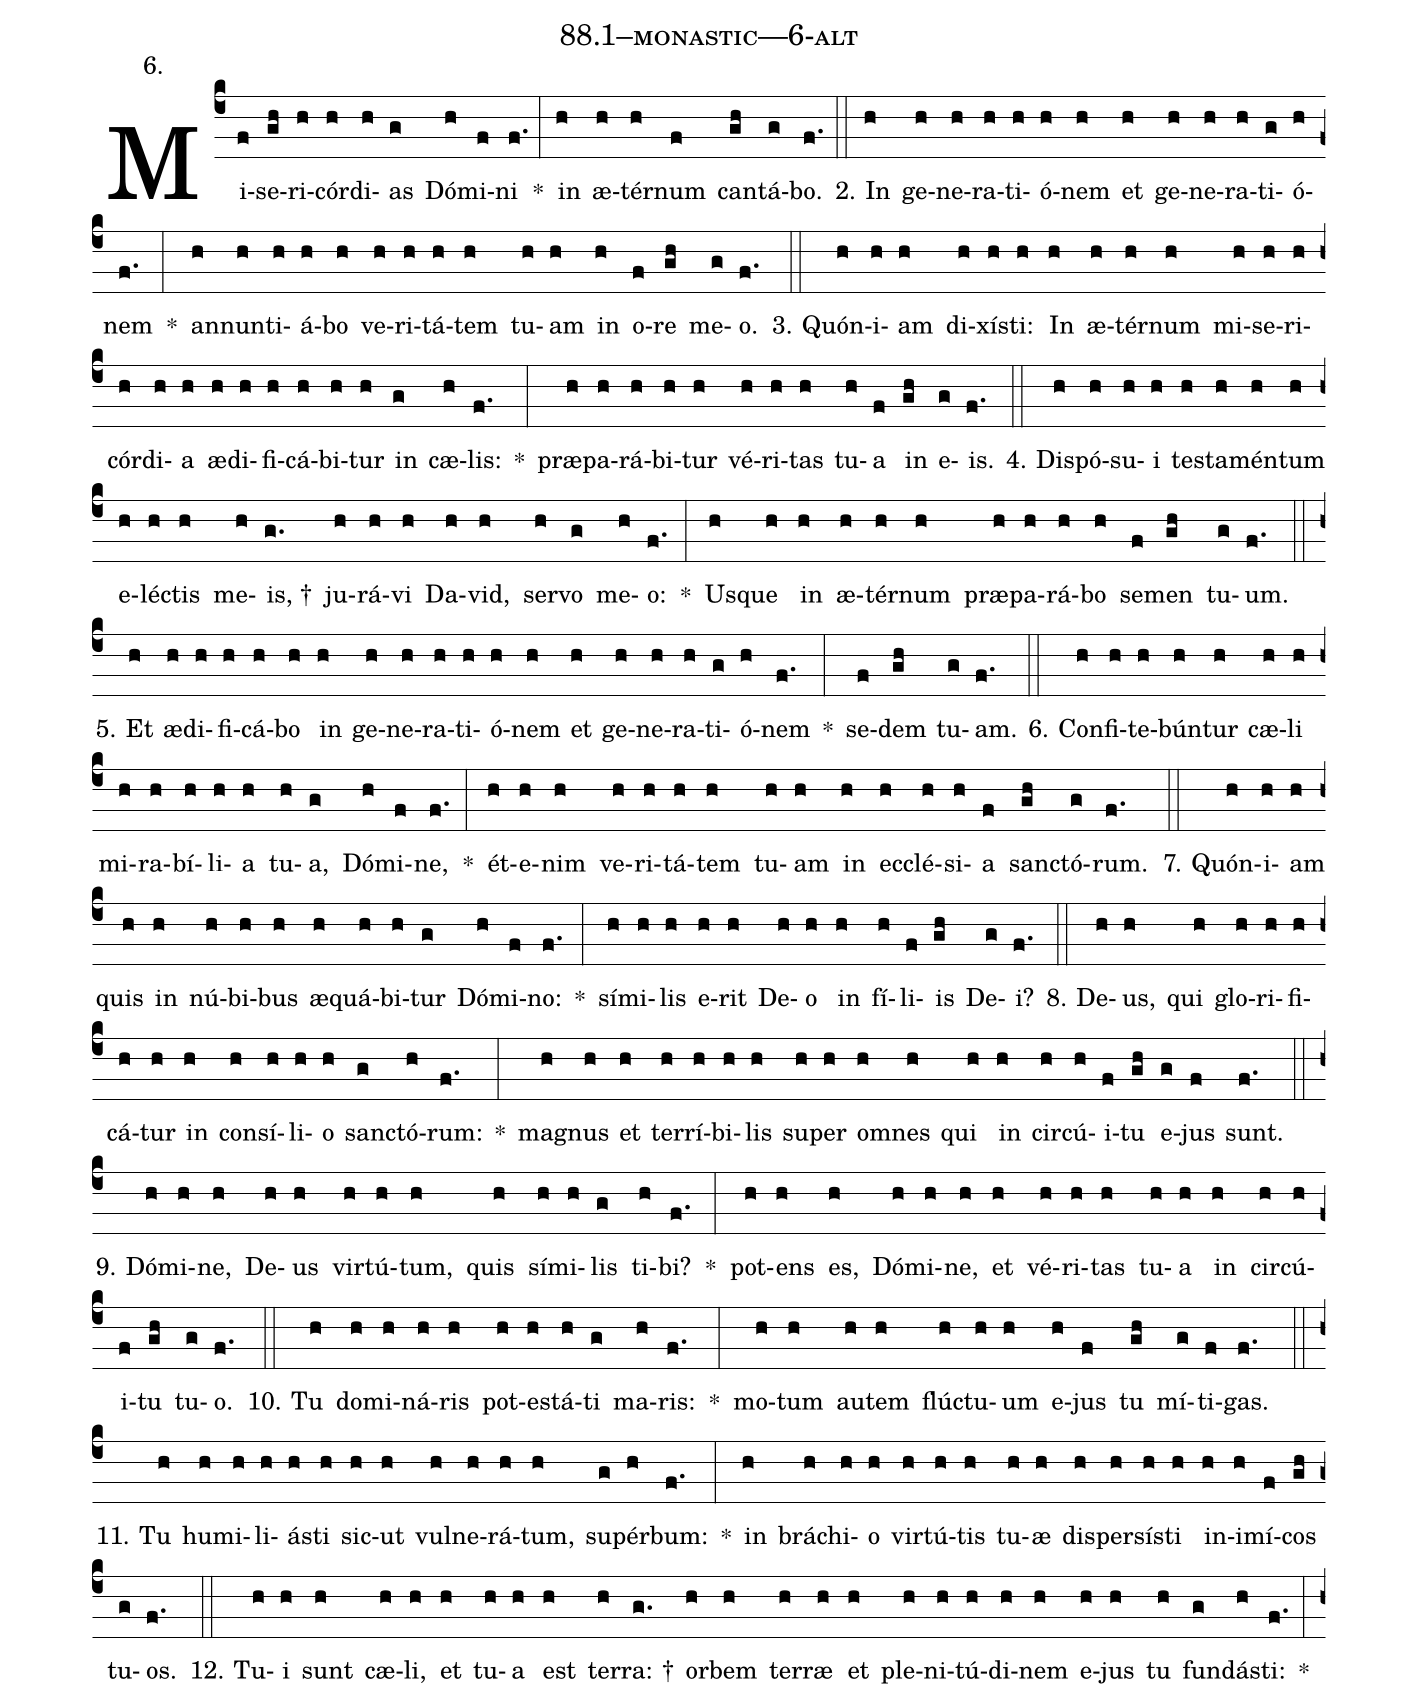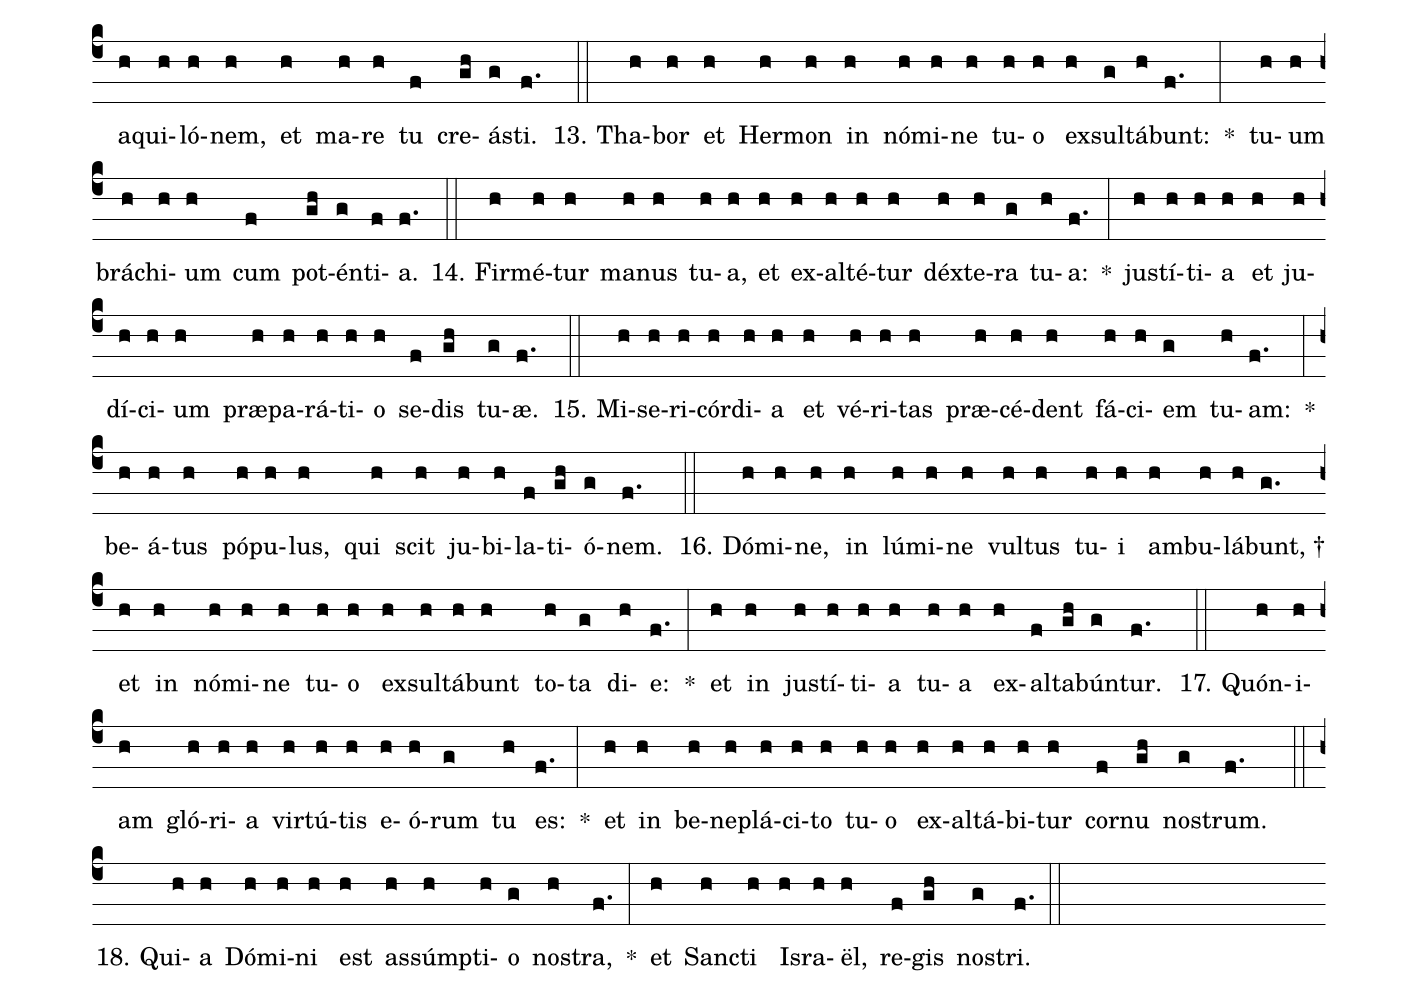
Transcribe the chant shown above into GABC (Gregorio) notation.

name: 88.1--monastic---6-alt;
annotation: 6.;
%%
(c4)Mi(f)se(gh)ri(h)cór(h)di(h)as(g) Dó(h)mi(f)ni(f.) *(:) in(h) æ(h)tér(h)num(f) can(gh)tá(g)bo.(f.) (::)
2. In(h) ge(h)ne(h)ra(h)ti(h)ó(h)nem(h) et(h) ge(h)ne(h)ra(h)ti(g)ó(h)nem(f.) *(:) an(h)nun(h)ti(h)á(h)bo(h) ve(h)ri(h)tá(h)tem(h) tu(h)am(h) in(h) o(f)re(gh) me(g)o.(f.) (::)
3. Quón(h)i(h)am(h) di(h)xís(h)ti:(h) In(h) æ(h)tér(h)num(h) mi(h)se(h)ri(h)cór(h)di(h)a(h) æ(h)di(h)fi(h)cá(h)bi(h)tur(h) in(g) cæ(h)lis:(f.) *(:) præ(h)pa(h)rá(h)bi(h)tur(h) vé(h)ri(h)tas(h) tu(h)a(f) in(gh) e(g)is.(f.) (::)
4. Dis(h)pó(h)su(h)i(h) tes(h)ta(h)mén(h)tum(h) e(h)léc(h)tis(h) me(h)is, †(g.) ju(h)rá(h)vi(h) Da(h)vid,(h) ser(h)vo(g) me(h)o:(f.) *(:) Us(h)que(h) in(h) æ(h)tér(h)num(h) præ(h)pa(h)rá(h)bo(h) se(f)men(gh) tu(g)um.(f.) (::)
5. Et(h) æ(h)di(h)fi(h)cá(h)bo(h) in(h) ge(h)ne(h)ra(h)ti(h)ó(h)nem(h) et(h) ge(h)ne(h)ra(h)ti(g)ó(h)nem(f.) *(:) se(f)dem(gh) tu(g)am.(f.) (::)
6. Con(h)fi(h)te(h)bún(h)tur(h) cæ(h)li(h) mi(h)ra(h)bí(h)li(h)a(h) tu(h)a,(g) Dó(h)mi(f)ne,(f.) *(:) ét(h)e(h)nim(h) ve(h)ri(h)tá(h)tem(h) tu(h)am(h) in(h) ec(h)clé(h)si(h)a(f) sanc(gh)tó(g)rum.(f.) (::)
7. Quón(h)i(h)am(h) quis(h) in(h) nú(h)bi(h)bus(h) æ(h)quá(h)bi(h)tur(g) Dó(h)mi(f)no:(f.) *(:) sí(h)mi(h)lis(h) e(h)rit(h) De(h)o(h) in(h) fí(h)li(f)is(gh) De(g)i?(f.) (::)
8. De(h)us,(h) qui(h) glo(h)ri(h)fi(h)cá(h)tur(h) in(h) con(h)sí(h)li(h)o(h) sanc(g)tó(h)rum:(f.) *(:) ma(h)gnus(h) et(h) ter(h)rí(h)bi(h)lis(h) su(h)per(h) om(h)nes(h) qui(h) in(h) cir(h)cú(h)i(f)tu(gh) e(g)jus(f) sunt.(f.) (::)
9. Dó(h)mi(h)ne,(h) De(h)us(h) vir(h)tú(h)tum,(h) quis(h) sí(h)mi(h)lis(g) ti(h)bi?(f.) *(:) pot(h)ens(h) es,(h) Dó(h)mi(h)ne,(h) et(h) vé(h)ri(h)tas(h) tu(h)a(h) in(h) cir(h)cú(h)i(f)tu(gh) tu(g)o.(f.) (::)
10. Tu(h) do(h)mi(h)ná(h)ris(h) pot(h)es(h)tá(h)ti(g) ma(h)ris:(f.) *(:) mo(h)tum(h) au(h)tem(h) flúc(h)tu(h)um(h) e(h)jus(f) tu(gh) mí(g)ti(f)gas.(f.) (::)
11. Tu(h) hu(h)mi(h)li(h)ás(h)ti(h) sic(h)ut(h) vul(h)ne(h)rá(h)tum,(h) su(g)pér(h)bum:(f.) *(:) in(h) brá(h)chi(h)o(h) vir(h)tú(h)tis(h) tu(h)æ(h) di(h)sper(h)sís(h)ti(h) in(h)i(h)mí(f)cos(gh) tu(g)os.(f.) (::)
12. Tu(h)i(h) sunt(h) cæ(h)li,(h) et(h) tu(h)a(h) est(h) ter(h)ra: †(g.) or(h)bem(h) ter(h)ræ(h) et(h) ple(h)ni(h)tú(h)di(h)nem(h) e(h)jus(h) tu(h) fun(g)dás(h)ti:(f.) *(:) a(h)qui(h)ló(h)nem,(h) et(h) ma(h)re(h) tu(f) cre(gh)ás(g)ti.(f.) (::)
13. Tha(h)bor(h) et(h) Her(h)mon(h) in(h) nó(h)mi(h)ne(h) tu(h)o(h) ex(h)sul(g)tá(h)bunt:(f.) *(:) tu(h)um(h) brá(h)chi(h)um(h) cum(f) pot(gh)én(g)ti(f)a.(f.) (::)
14. Fir(h)mé(h)tur(h) ma(h)nus(h) tu(h)a,(h) et(h) ex(h)al(h)té(h)tur(h) déx(h)te(h)ra(g) tu(h)a:(f.) *(:) jus(h)tí(h)ti(h)a(h) et(h) ju(h)dí(h)ci(h)um(h) præ(h)pa(h)rá(h)ti(h)o(h) se(f)dis(gh) tu(g)æ.(f.) (::)
15. Mi(h)se(h)ri(h)cór(h)di(h)a(h) et(h) vé(h)ri(h)tas(h) præ(h)cé(h)dent(h) fá(h)ci(h)em(g) tu(h)am:(f.) *(:) be(h)á(h)tus(h) pó(h)pu(h)lus,(h) qui(h) scit(h) ju(h)bi(h)la(f)ti(gh)ó(g)nem.(f.) (::)
16. Dó(h)mi(h)ne,(h) in(h) lú(h)mi(h)ne(h) vul(h)tus(h) tu(h)i(h) am(h)bu(h)lá(h)bunt, †(g.) et(h) in(h) nó(h)mi(h)ne(h) tu(h)o(h) ex(h)sul(h)tá(h)bunt(h) to(h)ta(g) di(h)e:(f.) *(:) et(h) in(h) jus(h)tí(h)ti(h)a(h) tu(h)a(h) ex(h)al(f)ta(gh)bún(g)tur.(f.) (::)
17. Quón(h)i(h)am(h) gló(h)ri(h)a(h) vir(h)tú(h)tis(h) e(h)ó(h)rum(g) tu(h) es:(f.) *(:) et(h) in(h) be(h)ne(h)plá(h)ci(h)to(h) tu(h)o(h) ex(h)al(h)tá(h)bi(h)tur(h) cor(f)nu(gh) nos(g)trum.(f.) (::)
18. Qui(h)a(h) Dó(h)mi(h)ni(h) est(h) as(h)súmp(h)ti(h)o(g) nos(h)tra,(f.) *(:) et(h) Sanc(h)ti(h) Is(h)ra(h)ël,(h) re(f)gis(gh) nos(g)tri.(f.) (::)
